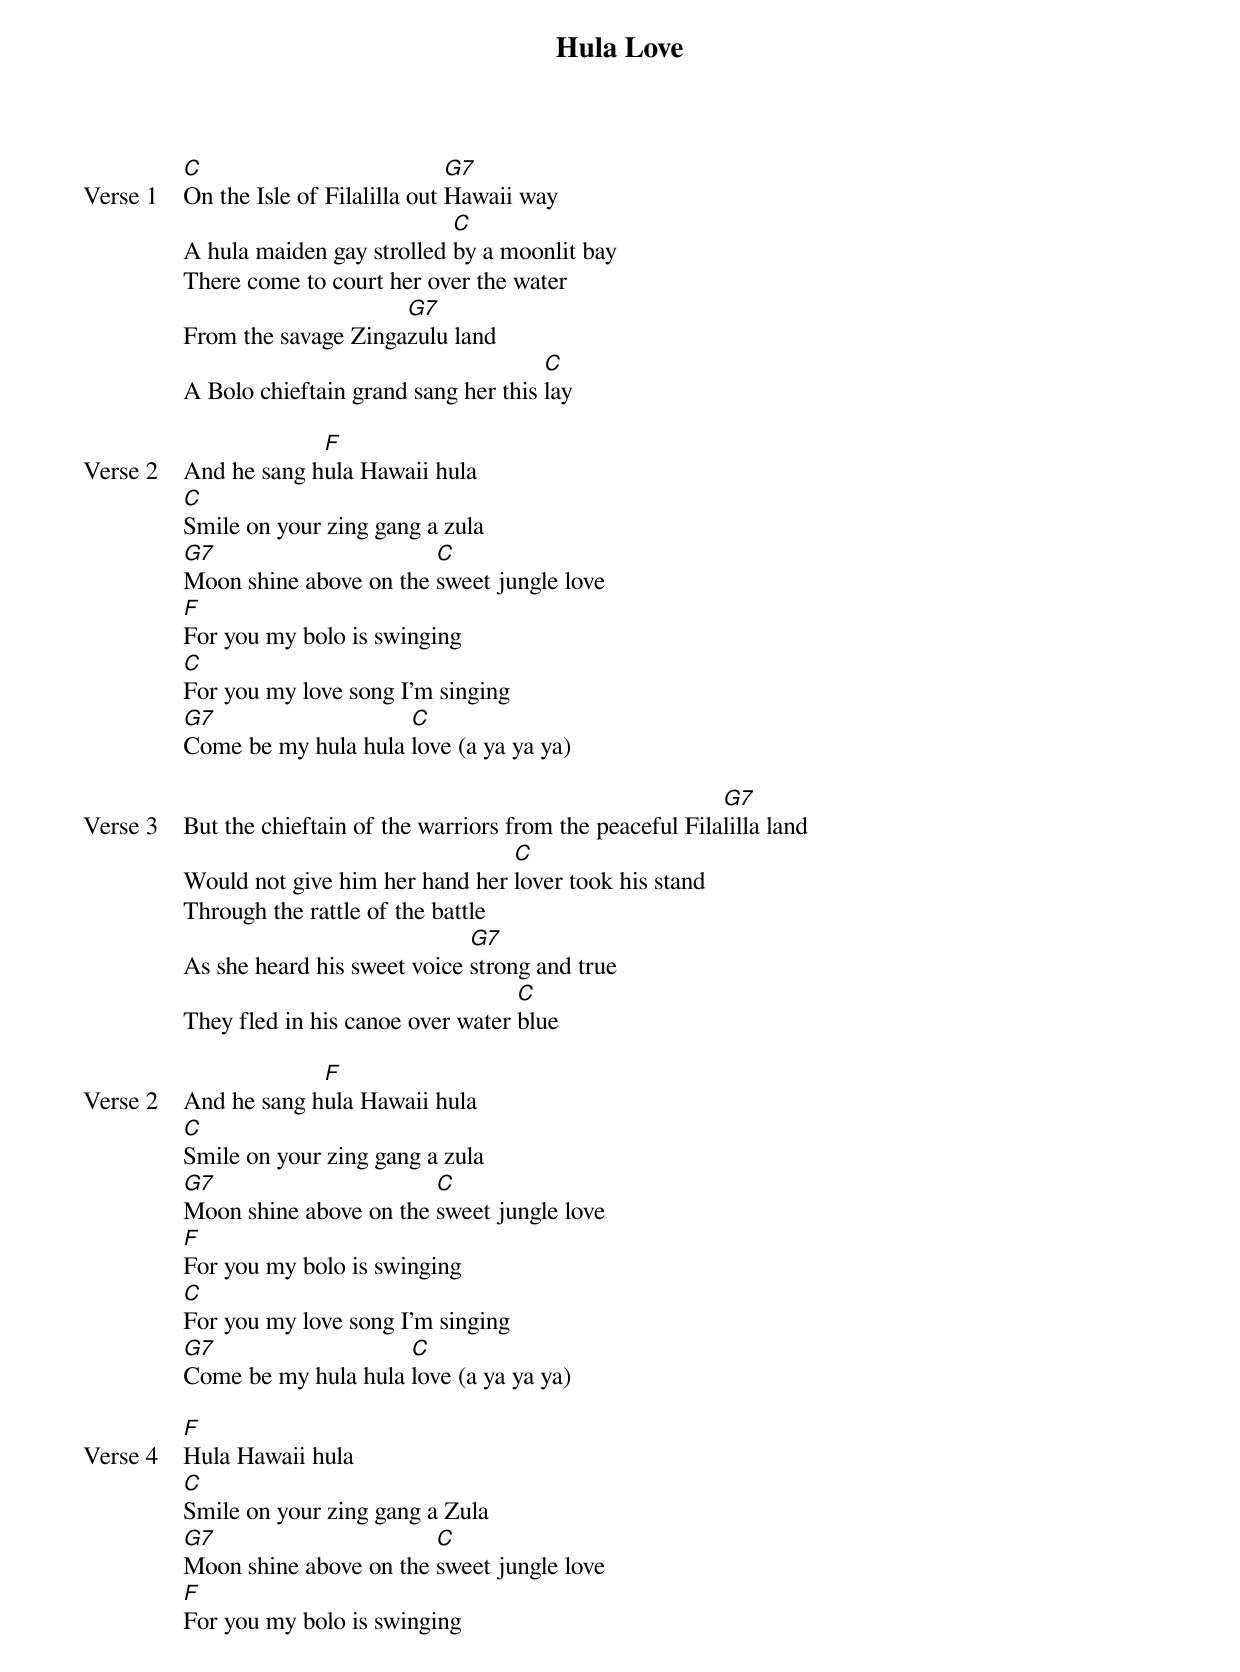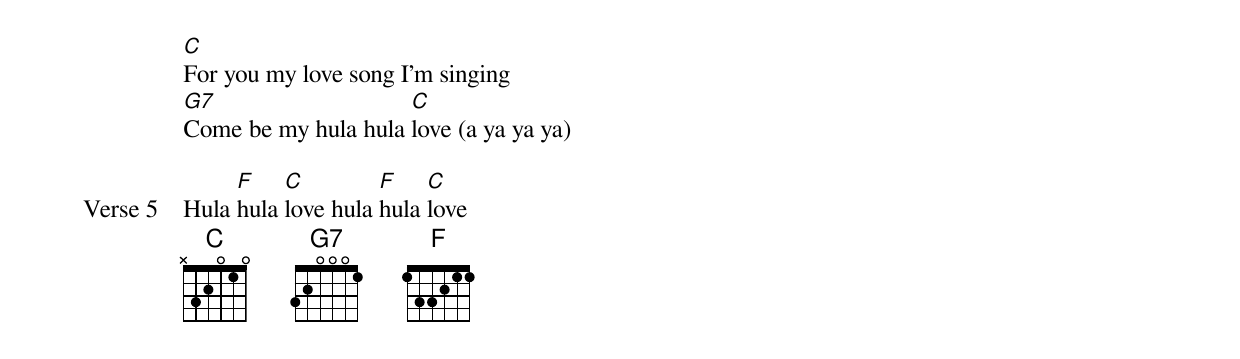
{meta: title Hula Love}
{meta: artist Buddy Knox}
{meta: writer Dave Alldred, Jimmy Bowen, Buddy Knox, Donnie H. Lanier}

{start_of_verse: Verse 1}
[C]On the Isle of Filalilla out [G7]Hawaii way
A hula maiden gay strolled [C]by a moonlit bay
There come to court her over the water
From the savage Zinga[G7]zulu land
A Bolo chieftain grand sang her this [C]lay
{end_of_verse}

{start_of_verse: Verse 2}
And he sang h[F]ula Hawaii hula
[C]Smile on your zing gang a zula
[G7]Moon shine above on the [C]sweet jungle love
[F]For you my bolo is swinging
[C]For you my love song I'm singing
[G7]Come be my hula hula [C]love (a ya ya ya)
{end_of_verse}

{start_of_verse: Verse 3}
But the chieftain of the warriors from the peaceful Fila[G7]lilla land
Would not give him her hand her [C]lover took his stand
Through the rattle of the battle
As she heard his sweet voice [G7]strong and true
They fled in his canoe over water [C]blue
{end_of_verse}

{start_of_verse: Verse 2}
And he sang h[F]ula Hawaii hula
[C]Smile on your zing gang a zula
[G7]Moon shine above on the [C]sweet jungle love
[F]For you my bolo is swinging
[C]For you my love song I'm singing
[G7]Come be my hula hula [C]love (a ya ya ya)
{end_of_verse}

{start_of_verse: Verse 4}
[F]Hula Hawaii hula
[C]Smile on your zing gang a Zula
[G7]Moon shine above on the [C]sweet jungle love
[F]For you my bolo is swinging
[C]For you my love song I'm singing
[G7]Come be my hula hula [C]love (a ya ya ya)
{end_of_verse}

{start_of_verse: Verse 5}
Hula [F]hula [C]love hula [F]hula [C]love
{end_of_verse}
